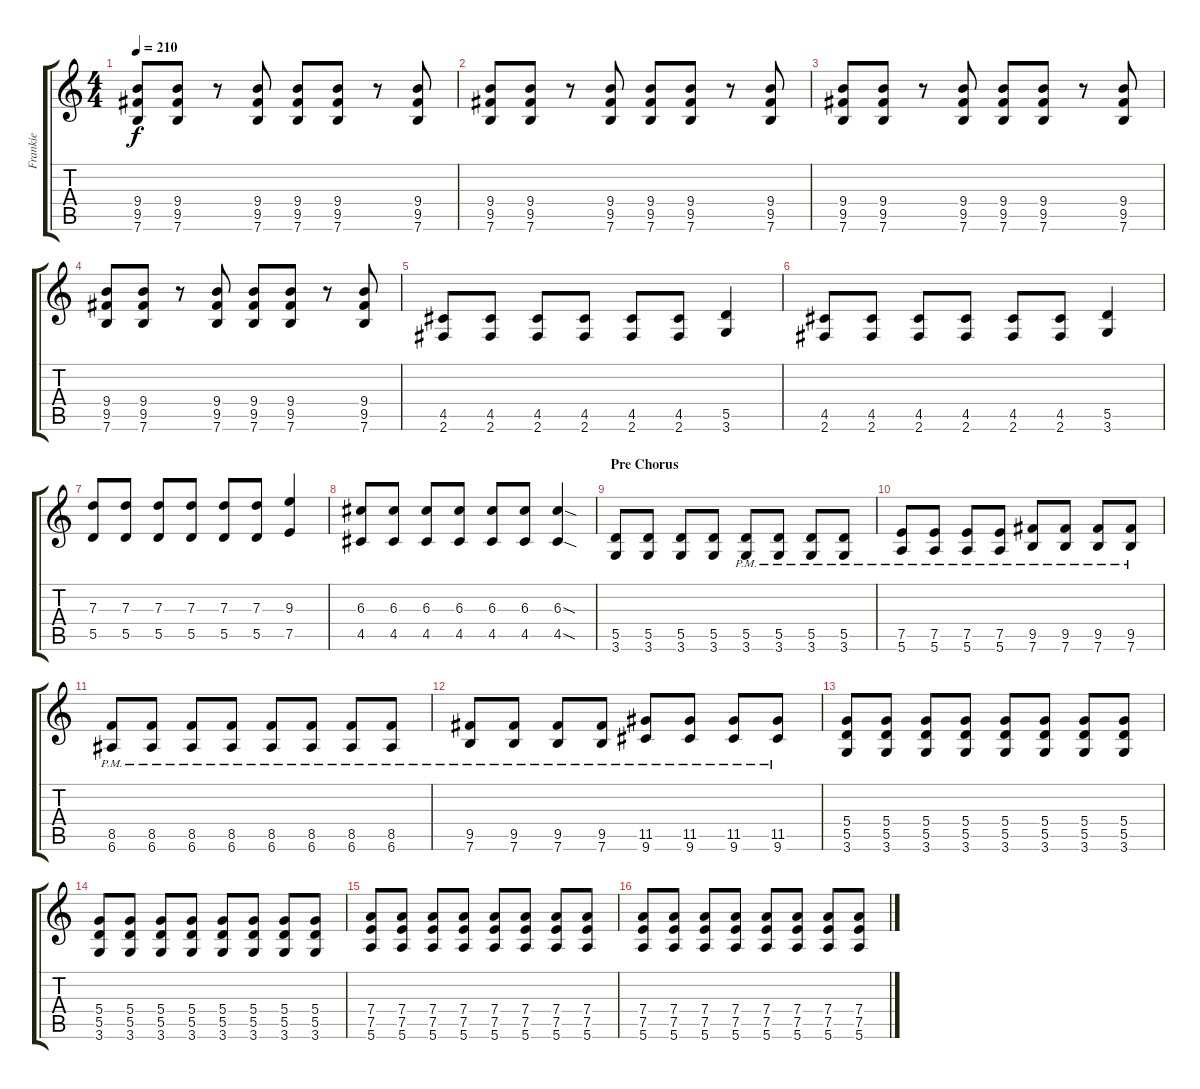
\track ("Frankie" "Frankie") {instrument overdrivenguitar}
\staff {score tabs}
\tuning (E4 B3 G3 D3 A2 E2) {hide}
\ts (4 4)
\tempo 210
\clef g2
\ks c
(9.4 9.5 7.6).8{dy f} (9.4 9.5 7.6).8 r.8 (9.4 9.5 7.6).8 (9.4 9.5 7.6).8 (9.4 9.5 7.6).8 r.8 (9.4 9.5 7.6).8 |
(9.4 9.5 7.6).8 (9.4 9.5 7.6).8 r.8 (9.4 9.5 7.6).8 (9.4 9.5 7.6).8 (9.4 9.5 7.6).8 r.8 (9.4 9.5 7.6).8 |
(9.4 9.5 7.6).8 (9.4 9.5 7.6).8 r.8 (9.4 9.5 7.6).8 (9.4 9.5 7.6).8 (9.4 9.5 7.6).8 r.8 (9.4 9.5 7.6).8 |
(9.4 9.5 7.6).8 (9.4 9.5 7.6).8 r.8 (9.4 9.5 7.6).8 (9.4 9.5 7.6).8 (9.4 9.5 7.6).8 r.8 (9.4 9.5 7.6).8 |
(4.5 2.6).8 (4.5 2.6).8 (4.5 2.6).8 (4.5 2.6).8 (4.5 2.6).8 (4.5 2.6).8 (5.5 3.6).4 |
(4.5 2.6).8 (4.5 2.6).8 (4.5 2.6).8 (4.5 2.6).8 (4.5 2.6).8 (4.5 2.6).8 (5.5 3.6).4 |
(7.3 5.5).8 (7.3 5.5).8 (7.3 5.5).8 (7.3 5.5).8 (7.3 5.5).8 (7.3 5.5).8 (9.3 7.5).4 |
(6.3 4.5).8 (6.3 4.5).8 (6.3 4.5).8 (6.3 4.5).8 (6.3 4.5).8 (6.3 4.5).8 (6.3{sod} 4.5{sod}).4 |
\section ("" "Pre Chorus")
(5.5 3.6).8 (5.5 3.6).8 (5.5 3.6).8 (5.5 3.6).8 (5.5{pm} 3.6{pm}).8 (5.5{pm} 3.6{pm}).8 (5.5{pm} 3.6{pm}).8 (5.5{pm} 3.6{pm}).8 |
(7.5{pm} 5.6{pm}).8 (7.5{pm} 5.6{pm}).8 (7.5{pm} 5.6{pm}).8 (7.5{pm} 5.6{pm}).8 (9.5{pm} 7.6{pm}).8 (9.5{pm} 7.6{pm}).8 (9.5{pm} 7.6{pm}).8 (9.5{pm} 7.6{pm}).8 |
(8.5{pm} 6.6{pm}).8 (8.5{pm} 6.6{pm}).8 (8.5{pm} 6.6{pm}).8 (8.5{pm} 6.6{pm}).8 (8.5{pm} 6.6{pm}).8 (8.5{pm} 6.6{pm}).8 (8.5{pm} 6.6{pm}).8 (8.5{pm} 6.6).8 |
(9.5{pm} 7.6{pm}).8 (9.5{pm} 7.6{pm}).8 (9.5{pm} 7.6{pm}).8 (9.5{pm} 7.6{pm}).8 (11.5 9.6{pm}).8 (11.5{pm} 9.6{pm}).8 (11.5{pm} 9.6{pm}).8 (11.5{pm} 9.6{pm}).8 |
(5.4 5.5 3.6).8 (5.4 5.5 3.6).8 (5.4 5.5 3.6).8 (5.4 5.5 3.6).8 (5.4 5.5 3.6).8 (5.4 5.5 3.6).8 (5.4 5.5 3.6).8 (5.4 5.5 3.6).8 |
(5.4 5.5 3.6).8 (5.4 5.5 3.6).8 (5.4 5.5 3.6).8 (5.4 5.5 3.6).8 (5.4 5.5 3.6).8 (5.4 5.5 3.6).8 (5.4 5.5 3.6).8 (5.4 5.5 3.6).8 |
(7.4 7.5 5.6).8 (7.4 7.5 5.6).8 (7.4 7.5 5.6).8 (7.4 7.5 5.6).8 (7.4 7.5 5.6).8 (7.4 7.5 5.6).8 (7.4 7.5 5.6).8 (7.4 7.5 5.6).8 |
(7.4 7.5 5.6).8 (7.4 7.5 5.6).8 (7.4 7.5 5.6).8 (7.4 7.5 5.6).8 (7.4 7.5 5.6).8 (7.4 7.5 5.6).8 (7.4 7.5 5.6).8 (7.4 7.5 5.6).8
